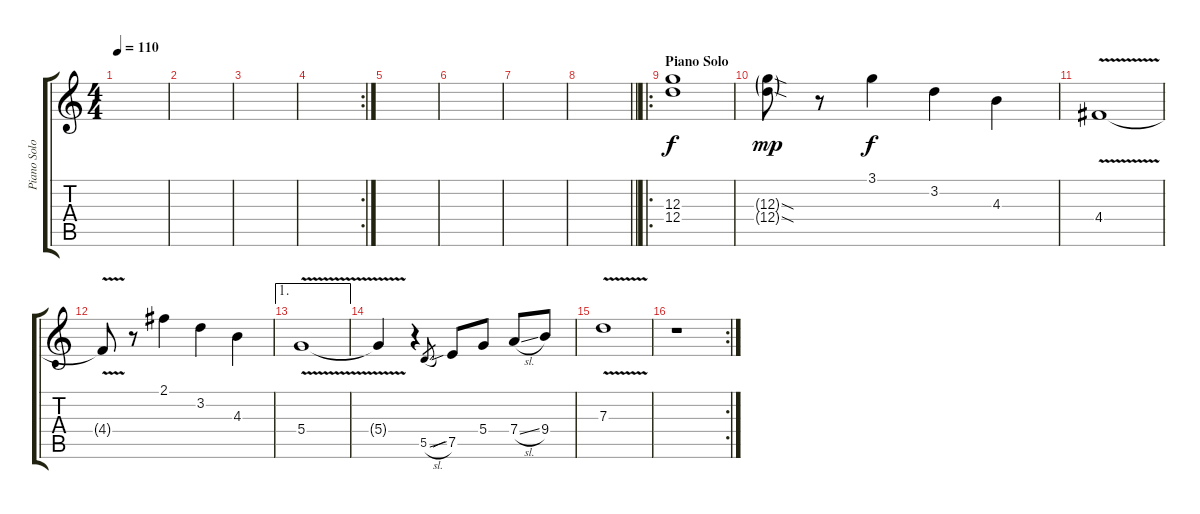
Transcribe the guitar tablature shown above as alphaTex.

\track ("Piano Solo" "Piano Solo") {instrument electricguitarclean}
\staff {score tabs}
\tuning (E4 B3 G3 D3 A2 E2) {hide}
\ts (4 4)
\tempo 110
\clef g2
\ks c
|
|
|
\rc 2
|
|
|
|
\barLineRight lightlight
|
\ro
\section ("" "Piano Solo")
(12.3 12.4).1 |
(12.3{sod g} 12.4{sod g}).8{dy mp} r.8 3.1.4{dy f} 3.2.4 4.3.4 |
4.4{v}.1 |
4.4{t}.8 r.8 2.1.4 3.2.4 4.3.4 |
\ae 1
5.4{v}.1 |
5.4{t}.4 r.4 5.5{sl}.8{gr} 7.5{sib}.8 5.4.8 7.4{sl}.8 9.4.8 |
7.3{v}.1 |
\rc 2
r.1
